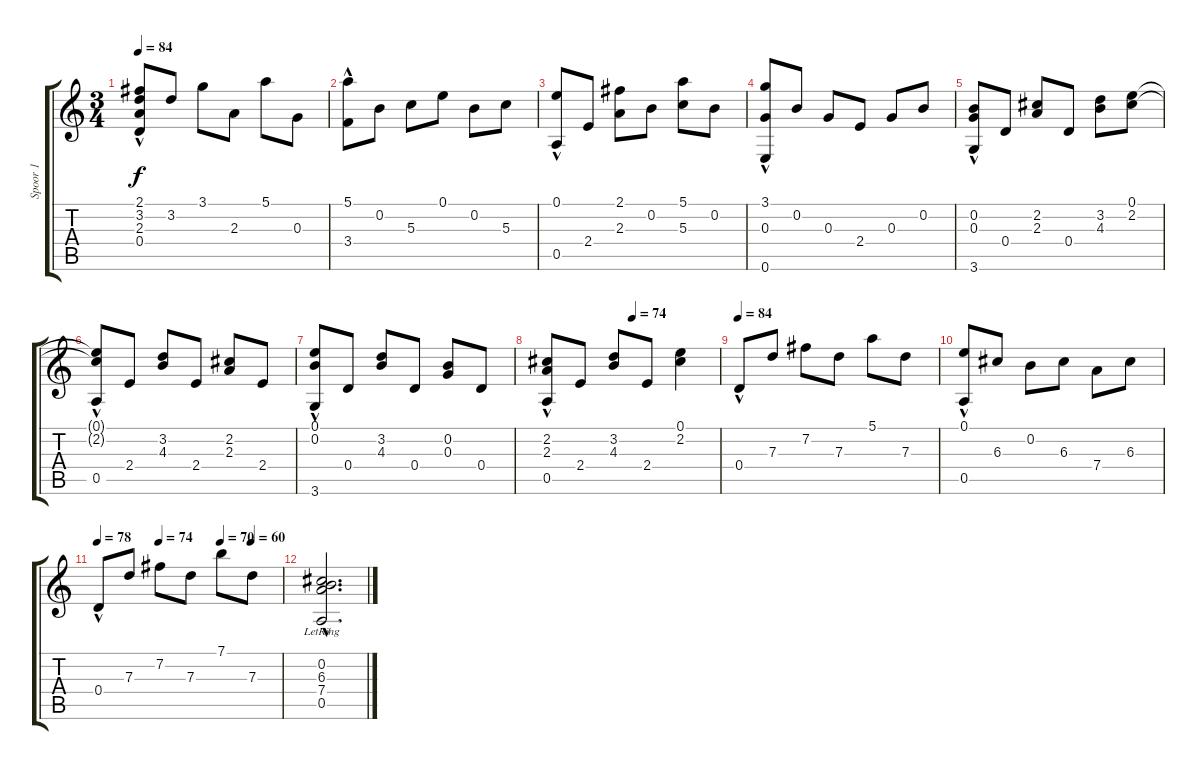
\track ("Spoor 1" "Spoor 1") {instrument acousticguitarsteel}
\staff {score tabs}
\tuning (E4 B3 G3 D3 A2 E2) {hide}
\ts (3 4)
\tempo 84
\clef g2
\ks c
(2.1 3.2 2.3 0.4{hac}).8{dy f} 3.2.8 3.1.8 2.3.8 5.1.8 0.3.8 |
(5.1 3.4{hac}).8 0.2.8 5.3.8 0.1.8 0.2.8 5.3.8 |
(0.1 0.5{hac}).8 2.4.8 (2.1 2.3).8 0.2.8 (5.1 5.3).8 0.2.8 |
(3.1 0.3 0.6{hac}).8 0.2.8 0.3.8 2.4.8 0.3.8 0.2.8 |
(0.2 0.3 3.6{hac}).8 0.4.8 (2.2 2.3).8 0.4.8 (3.2 4.3).8 (0.1 2.2).8 |
(0.1{t} 2.2{t} 0.5{hac}).8 2.4.8 (3.2 4.3).8 2.4.8 (2.2 2.3).8 2.4.8 |
(0.1 0.2 3.6{hac}).8 0.4.8 (3.2 4.3).8 0.4.8 (0.2 0.3).8 0.4.8 |
\tempo (74 0.5)
(2.2 2.3 0.5{hac}).8 2.4.8 (3.2 4.3).8 2.4.8 (0.1 2.2).4 |
\tempo 84
0.4{hac}.8 7.3.8 7.2.8 7.3.8 5.1.8 7.3.8 |
(0.1 0.5{hac}).8 6.3.8 0.2.8 6.3.8 7.4.8 6.3.8 |
\tempo 78
\tempo (74 0.3333333333333333)
\tempo (70 0.6666666666666666)
\tempo (60 0.8333333333333334)
0.4{hac}.8 7.3.8 7.2.8 7.3.8 7.1.8 7.3.8 |
(0.2{hac} 6.3{hac} 7.4{hac} 0.5{hac lr}).2{d}
